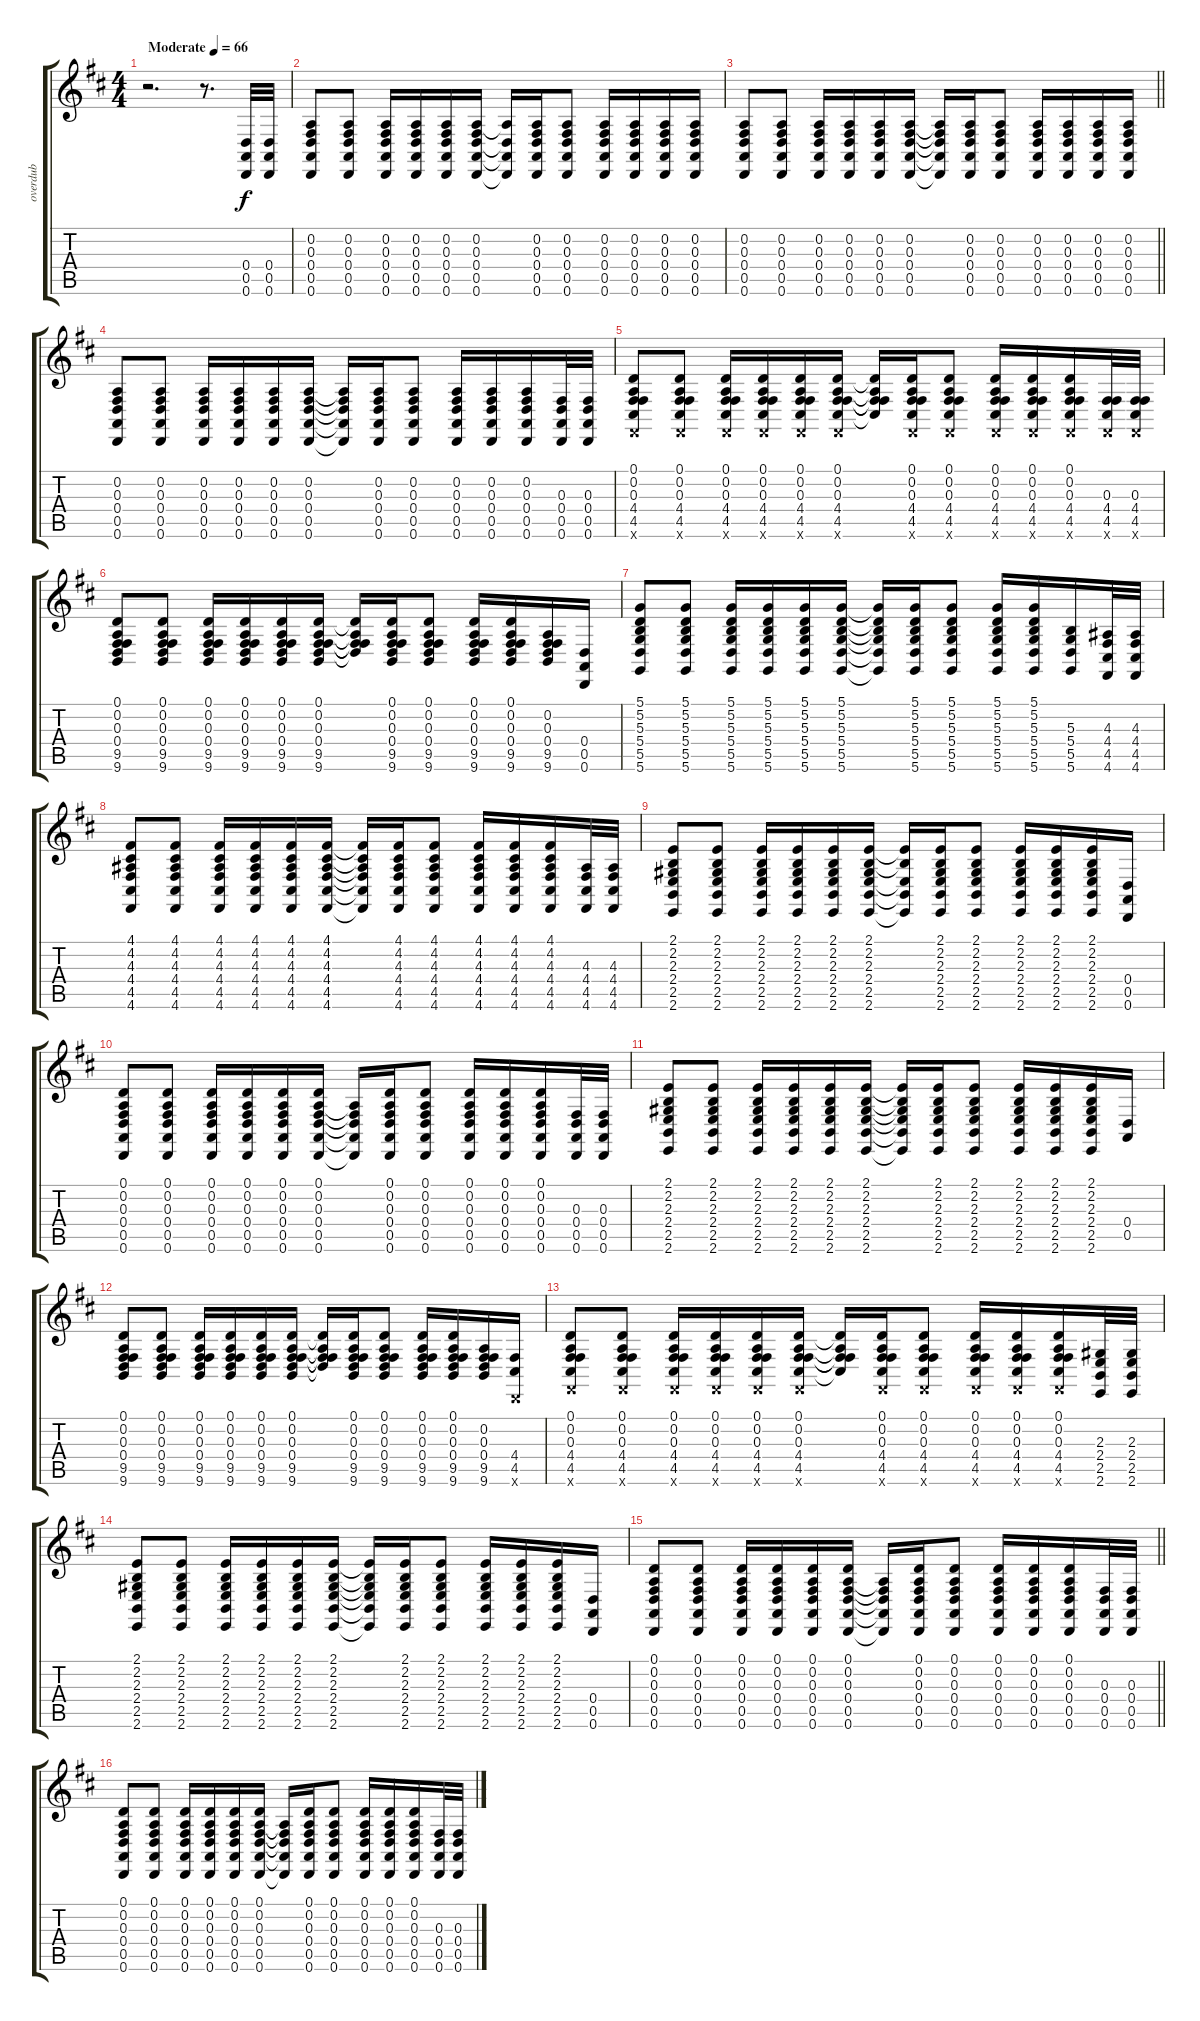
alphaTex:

\track ("overdub" "overdub") {instrument tuba}
\staff {score tabs}
\tuning (D4 A3 Gb3 D3 A2 D2) {hide}
\ts (4 4)
\tempo (66 "Moderate")
\clef g2
\ks d
r.2{d dy f instrument tuba} r.8{d} (0.4 0.5 0.6).32 (0.4 0.5 0.6).32 |
(0.2 0.3 0.4 0.5 0.6).8 (0.2 0.3 0.4 0.5 0.6).8 (0.2 0.3 0.4 0.5 0.6).16 (0.2 0.3 0.4 0.5 0.6).16 (0.2 0.3 0.4 0.5 0.6).16 (0.2 0.3 0.4 0.5 0.6).16 (0.2{t} 0.4{t} 0.5{t} 0.6{t}).16 (0.2 0.3 0.4 0.5 0.6).16 (0.2 0.3 0.4 0.5 0.6).8 (0.2 0.3 0.4 0.5 0.6).16 (0.2 0.3 0.4 0.5 0.6).16 (0.2 0.3 0.4 0.5 0.6).16 (0.2 0.3 0.4 0.5 0.6).16 |
\barLineRight lightlight
(0.2 0.3 0.4 0.5 0.6).8 (0.2 0.3 0.4 0.5 0.6).8 (0.2 0.3 0.4 0.5 0.6).16 (0.2 0.3 0.4 0.5 0.6).16 (0.2 0.3 0.4 0.5 0.6).16 (0.2 0.3 0.4 0.5 0.6).16 (0.2{t} 0.3{t} 0.4{t} 0.5{t} 0.6{t}).16 (0.2 0.3 0.4 0.5 0.6).16 (0.2 0.3 0.4 0.5 0.6).8 (0.2 0.3 0.4 0.5 0.6).16 (0.2 0.3 0.4 0.5 0.6).16 (0.2 0.3 0.4 0.5 0.6).16 (0.2 0.3 0.4 0.5 0.6).16 |
(0.2 0.3 0.4 0.5 0.6).8 (0.2 0.3 0.4 0.5 0.6).8 (0.2 0.3 0.4 0.5 0.6).16 (0.2 0.3 0.4 0.5 0.6).16 (0.2 0.3 0.4 0.5 0.6).16 (0.2 0.3 0.4 0.5 0.6).16 (0.2{t} 0.3{t} 0.4{t} 0.5{t} 0.6{t}).16 (0.2 0.3 0.4 0.5 0.6).16 (0.2 0.3 0.4 0.5 0.6).8 (0.2 0.3 0.4 0.5 0.6).16 (0.2 0.3 0.4 0.5 0.6).16 (0.2 0.3 0.4 0.5 0.6).16 (0.3 0.4 0.5 0.6).32 (0.3 0.4 0.5 0.6).32 |
(0.1 0.2 0.3 4.4 4.5 4.6{x}).8 (0.1 0.2 0.3 4.4 4.5 4.6{x}).8 (0.1 0.2 0.3 4.4 4.5 4.6{x}).16 (0.1 0.2 0.3 4.4 4.5 4.6{x}).16 (0.1 0.2 0.3 4.4 4.5 4.6{x}).16 (0.1 0.2 0.3 4.4 4.5 4.6{x}).16 (0.1{t} 0.2{t} 0.3{t} 4.4{t} 4.5{t}).16 (0.1 0.2 0.3 4.4 4.5 4.6{x}).16 (0.1 0.2 0.3 4.4 4.5 4.6{x}).8 (0.1 0.2 0.3 4.4 4.5 4.6{x}).16 (0.1 0.2 0.3 4.4 4.5 4.6{x}).16 (0.1 0.2 0.3 4.4 4.5 4.6{x}).16 (0.3 4.4 4.5 4.6{x}).32 (0.3 4.4 4.5 4.6{x}).32 |
(0.1 0.2 0.3 0.4 9.5 9.6).8 (0.1 0.2 0.3 0.4 9.5 9.6).8 (0.1 0.2 0.3 0.4 9.5 9.6).16 (0.1 0.2 0.3 0.4 9.5 9.6).16 (0.1 0.2 0.3 0.4 9.5 9.6).16 (0.1 0.2 0.3 0.4 9.5 9.6).16 (0.1{t} 0.2{t} 0.3{t} 0.4{t} 9.5{t}).16 (0.1 0.2 0.3 0.4 9.5 9.6).16 (0.1 0.2 0.3 0.4 9.5 9.6).8 (0.1 0.2 0.3 0.4 9.5 9.6).16 (0.1 0.2 0.3 0.4 9.5 9.6).16 (0.2 0.3 0.4 9.5 9.6).16 (0.4 0.5 0.6).16 |
(5.1 5.2 5.3 5.4 5.5 5.6).8 (5.1 5.2 5.3 5.4 5.5 5.6).8 (5.1 5.2 5.3 5.4 5.5 5.6).16 (5.1 5.2 5.3 5.4 5.5 5.6).16 (5.1 5.2 5.3 5.4 5.5 5.6).16 (5.1 5.2 5.3 5.4 5.5 5.6).16 (5.1{t} 5.2{t} 5.3{t} 5.4{t} 5.5{t} 5.6{t}).16 (5.1 5.2 5.3 5.4 5.5 5.6).16 (5.1 5.2 5.3 5.4 5.5 5.6).8 (5.1 5.2 5.3 5.4 5.5 5.6).16 (5.1 5.2 5.3 5.4 5.5 5.6).16 (5.3 5.4 5.5 5.6).16 (4.3 4.4 4.5 4.6).32 (4.3 4.4 4.5 4.6).32 |
(4.1 4.2 4.3 4.4 4.5 4.6).8 (4.1 4.2 4.3 4.4 4.5 4.6).8 (4.1 4.2 4.3 4.4 4.5 4.6).16 (4.1 4.2 4.3 4.4 4.5 4.6).16 (4.1 4.2 4.3 4.4 4.5 4.6).16 (4.1 4.2 4.3 4.4 4.5 4.6).16 (4.1{t} 4.2{t} 4.3{t} 4.4{t} 4.5{t} 4.6{t}).16 (4.1 4.2 4.3 4.4 4.5 4.6).16 (4.1 4.2 4.3 4.4 4.5 4.6).8 (4.1 4.2 4.3 4.4 4.5 4.6).16 (4.1 4.2 4.3 4.4 4.5 4.6).16 (4.1 4.2 4.3 4.4 4.5 4.6).16 (4.3 4.4 4.5 4.6).32 (4.3 4.4 4.5 4.6).32 |
(2.1 2.2 2.3 2.4 2.5 2.6).8 (2.1 2.2 2.3 2.4 2.5 2.6).8 (2.1 2.2 2.3 2.4 2.5 2.6).16 (2.1 2.2 2.3 2.4 2.5 2.6).16 (2.1 2.2 2.3 2.4 2.5 2.6).16 (2.1 2.2 2.3 2.4 2.5 2.6).16 (2.1{t} 2.2{t} 2.4{t} 2.5{t} 2.6{t}).16 (2.1 2.2 2.3 2.4 2.5 2.6).16 (2.1 2.2 2.3 2.4 2.5 2.6).8 (2.1 2.2 2.3 2.4 2.5 2.6).16 (2.1 2.2 2.3 2.4 2.5 2.6).16 (2.1 2.2 2.3 2.4 2.5 2.6).16 (0.4 0.5 0.6).16 |
(0.1 0.2 0.3 0.4 0.5 0.6).8 (0.1 0.2 0.3 0.4 0.5 0.6).8 (0.1 0.2 0.3 0.4 0.5 0.6).16 (0.1 0.2 0.3 0.4 0.5 0.6).16 (0.1 0.2 0.3 0.4 0.5 0.6).16 (0.1 0.2 0.3 0.4 0.5 0.6).16 (0.2{t} 0.3{t} 0.4{t} 0.5{t} 0.6{t}).16 (0.1 0.2 0.3 0.4 0.5 0.6).16 (0.1 0.2 0.3 0.4 0.5 0.6).8 (0.1 0.2 0.3 0.4 0.5 0.6).16 (0.1 0.2 0.3 0.4 0.5 0.6).16 (0.1 0.2 0.3 0.4 0.5 0.6).16 (0.3 0.4 0.5 0.6).32 (0.3 0.4 0.5 0.6).32 |
(2.1 2.2 2.3 2.4 2.5 2.6).8 (2.1 2.2 2.3 2.4 2.5 2.6).8 (2.1 2.2 2.3 2.4 2.5 2.6).16 (2.1 2.2 2.3 2.4 2.5 2.6).16 (2.1 2.2 2.3 2.4 2.5 2.6).16 (2.1 2.2 2.3 2.4 2.5 2.6).16 (2.1{t} 2.2{t} 2.3{t} 2.4{t} 2.5{t} 2.6{t}).16 (2.1 2.2 2.3 2.4 2.5 2.6).16 (2.1 2.2 2.3 2.4 2.5 2.6).8 (2.1 2.2 2.3 2.4 2.5 2.6).16 (2.1 2.2 2.3 2.4 2.5 2.6).16 (2.1 2.2 2.3 2.4 2.5 2.6).16 (0.4 0.5).16 |
(0.1 0.2 0.3 0.4 9.5 9.6).8 (0.1 0.2 0.3 0.4 9.5 9.6).8 (0.1 0.2 0.3 0.4 9.5 9.6).16 (0.1 0.2 0.3 0.4 9.5 9.6).16 (0.1 0.2 0.3 0.4 9.5 9.6).16 (0.1 0.2 0.3 0.4 9.5 9.6).16 (0.1{t} 0.2{t} 0.3{t} 0.4{t} 9.5{t}).16 (0.1 0.2 0.3 0.4 9.5 9.6).16 (0.1 0.2 0.3 0.4 9.5 9.6).8 (0.1 0.2 0.3 0.4 9.5 9.6).16 (0.1 0.2 0.3 0.4 9.5 9.6).16 (0.2 0.3 0.4 9.5 9.6).16 (4.4 4.5 0.6{x}).16 |
(0.1 0.2 0.3 4.4 4.5 4.6{x}).8 (0.1 0.2 0.3 4.4 4.5 4.6{x}).8 (0.1 0.2 0.3 4.4 4.5 4.6{x}).16 (0.1 0.2 0.3 4.4 4.5 4.6{x}).16 (0.1 0.2 0.3 4.4 4.5 4.6{x}).16 (0.1 0.2 0.3 4.4 4.5 4.6{x}).16 (0.1{t} 0.2{t} 0.3{t} 4.4{t} 4.5{t}).16 (0.1 0.2 0.3 4.4 4.5 4.6{x}).16 (0.1 0.2 0.3 4.4 4.5 4.6{x}).8 (0.1 0.2 0.3 4.4 4.5 4.6{x}).16 (0.1 0.2 0.3 4.4 4.5 4.6{x}).16 (0.1 0.2 0.3 4.4 4.5 4.6{x}).16 (2.3 2.4 2.5 2.6).32 (2.3 2.4 2.5 2.6).32 |
(2.1 2.2 2.3 2.4 2.5 2.6).8 (2.1 2.2 2.3 2.4 2.5 2.6).8 (2.1 2.2 2.3 2.4 2.5 2.6).16 (2.1 2.2 2.3 2.4 2.5 2.6).16 (2.1 2.2 2.3 2.4 2.5 2.6).16 (2.1 2.2 2.3 2.4 2.5 2.6).16 (2.1{t} 2.2{t} 2.3{t} 2.4{t} 2.5{t} 2.6{t}).16 (2.1 2.2 2.3 2.4 2.5 2.6).16 (2.1 2.2 2.3 2.4 2.5 2.6).8 (2.1 2.2 2.3 2.4 2.5 2.6).16 (2.1 2.2 2.3 2.4 2.5 2.6).16 (2.1 2.2 2.3 2.4 2.5 2.6).16 (0.4 0.5 0.6).16 |
\barLineRight lightlight
(0.1 0.2 0.3 0.4 0.5 0.6).8 (0.1 0.2 0.3 0.4 0.5 0.6).8 (0.1 0.2 0.3 0.4 0.5 0.6).16 (0.1 0.2 0.3 0.4 0.5 0.6).16 (0.1 0.2 0.3 0.4 0.5 0.6).16 (0.1 0.2 0.3 0.4 0.5 0.6).16 (0.2{t} 0.3{t} 0.4{t} 0.5{t} 0.6{t}).16 (0.1 0.2 0.3 0.4 0.5 0.6).16 (0.1 0.2 0.3 0.4 0.5 0.6).8 (0.1 0.2 0.3 0.4 0.5 0.6).16 (0.1 0.2 0.3 0.4 0.5 0.6).16 (0.1 0.2 0.3 0.4 0.5 0.6).16 (0.3 0.4 0.5 0.6).32 (0.3 0.4 0.5 0.6).32 |
(0.1 0.2 0.3 0.4 0.5 0.6).8 (0.1 0.2 0.3 0.4 0.5 0.6).8 (0.1 0.2 0.3 0.4 0.5 0.6).16 (0.1 0.2 0.3 0.4 0.5 0.6).16 (0.1 0.2 0.3 0.4 0.5 0.6).16 (0.1 0.2 0.3 0.4 0.5 0.6).16 (0.2{t} 0.3{t} 0.4{t} 0.5{t} 0.6{t}).16 (0.1 0.2 0.3 0.4 0.5 0.6).16 (0.1 0.2 0.3 0.4 0.5 0.6).8 (0.1 0.2 0.3 0.4 0.5 0.6).16 (0.1 0.2 0.3 0.4 0.5 0.6).16 (0.1 0.2 0.3 0.4 0.5 0.6).16 (0.3 0.4 0.5 0.6).32 (0.3 0.4 0.5 0.6).32
